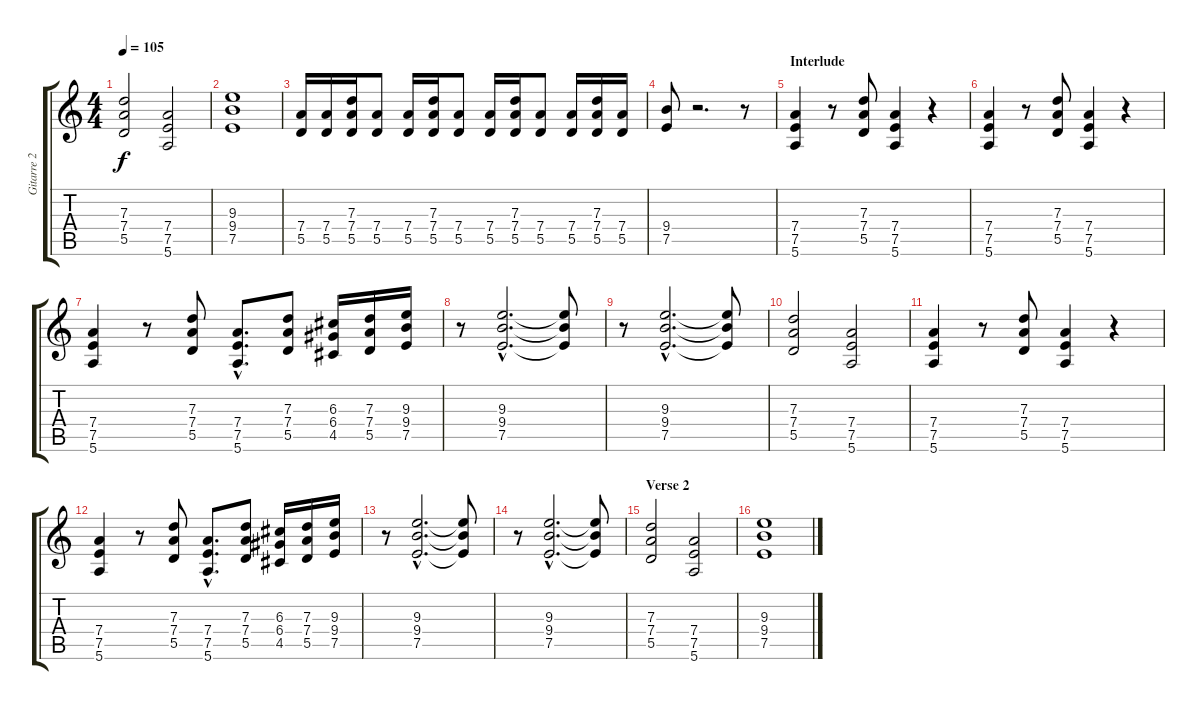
\track ("Gitarre 2 - Farin Urlaub" "Gitarre 2 ") {instrument distortionguitar}
\staff {score tabs}
\tuning (E4 B3 G3 D3 A2 E2) {hide}
\ts (4 4)
\tempo 105
\clef g2
\ks c
(7.3 7.4 5.5).2{dy f} (7.4 7.5 5.6).2 |
(9.3 9.4 7.5).1 |
(7.4 5.5).16 (7.4 5.5).16 (7.3 7.4 5.5).16 (7.4 5.5).8 (7.4 5.5).16 (7.3 7.4 5.5).16 (7.4 5.5).8 (7.4 5.5).16 (7.3 7.4 5.5).16 (7.4 5.5).8 (7.4 5.5).16 (7.3 7.4 5.5).16 (7.4 5.5).16 |
(9.4 7.5).8 r.2{d} r.8 |
\section ("" "Interlude")
(7.4 7.5 5.6).4 r.8 (7.3 7.4 5.5).8 (7.4 7.5 5.6).4 r.4 |
(7.4 7.5 5.6).4 r.8 (7.3 7.4 5.5).8 (7.4 7.5 5.6).4 r.4 |
(7.4 7.5 5.6).4 r.8 (7.3 7.4 5.5).8 (7.4{hac} 7.5{hac} 5.6{hac}).8{d} (7.3 7.4 5.5).8 (6.3 6.4 4.5).16 (7.3 7.4 5.5).16 (9.3 9.4 7.5).16 |
r.8 (9.3{hac} 9.4{hac} 7.5{hac}).2{d} (9.3{t} 9.4{t} 7.5{t}).8 |
r.8 (9.3{hac} 9.4{hac} 7.5{hac}).2{d} (9.3{t} 9.4{t} 7.5{t}).8 |
(7.3 7.4 5.5).2 (7.4 7.5 5.6).2 |
(7.4 7.5 5.6).4 r.8 (7.3 7.4 5.5).8 (7.4 7.5 5.6).4 r.4 |
(7.4 7.5 5.6).4 r.8 (7.3 7.4 5.5).8 (7.4{hac} 7.5{hac} 5.6{hac}).8{d} (7.3 7.4 5.5).8 (6.3 6.4 4.5).16 (7.3 7.4 5.5).16 (9.3 9.4 7.5).16 |
r.8 (9.3{hac} 9.4{hac} 7.5{hac}).2{d} (9.3{t} 9.4{t} 7.5{t}).8 |
r.8 (9.3{hac} 9.4{hac} 7.5{hac}).2{d} (9.3{t} 9.4{t} 7.5{t}).8 |
\section ("" "Verse 2")
(7.3 7.4 5.5).2 (7.4 7.5 5.6).2 |
(9.3 9.4 7.5).1
